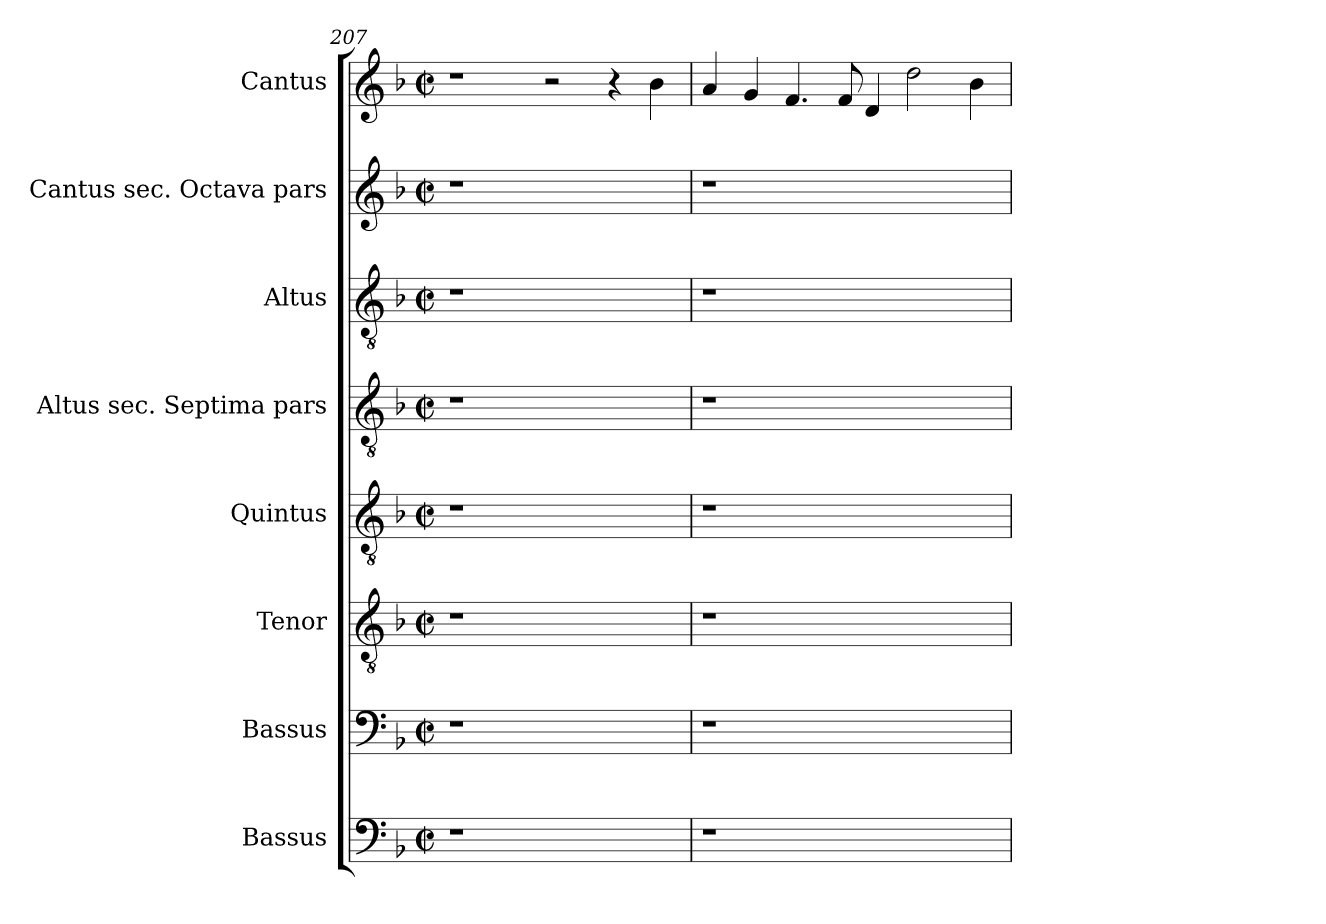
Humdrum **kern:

**kern	**kern	**kern	**kern	**kern	**kern	**kern	**kern
*part8	*part7	*part6	*part5	*part4	*part3	*part2	*part1
*staff8	*staff7	*staff6	*staff5	*staff4	*staff3	*staff2	*staff1
*I"Bassus	*I"Bassus	*I"Tenor	*I"Quintus	*I"Altus sec. Septima pars	*I"Altus	*I"Cantus sec. Octava pars	*I"Cantus
*	*I'Bassus	*I'Tenor	*I'Quintus	*	*I'Altus	*	*I'Cantus
*clefF4	*clefF4	*clefGv2	*clefGv2	*clefGv2	*clefGv2	*clefG2	*clefG2
*k[b-]	*k[b-]	*k[b-]	*k[b-]	*k[b-]	*k[b-]	*k[b-]	*k[b-]
*F:	*F:	*F:	*F:	*F:	*F:	*F:	*F:
*M2/2	*M2/2	*M2/2	*M2/2	*M2/2	*M2/2	*M2/2	*M2/2
*met(c|)	*met(c|)	*met(c|)	*met(c|)	*met(c|)	*met(c|)	*met(c|)	*met(c|)
=207	=207	=207	=207	=207	=207	=207	=207
1r	1r	1r	1r	1r	1r	1r	1r
1ryy	1ryy	1ryy	1ryy	1ryy	1ryy	1ryy	2r
.	.	.	.	.	.	.	4r
.	.	.	.	.	.	.	4b-\
=208	=208	=208	=208	=208	=208	=208	=208
1r	1r	1r	1r	1r	1r	1r	4a/
.	.	.	.	.	.	.	4g/
.	.	.	.	.	.	.	4.f/
.	.	.	.	.	.	.	8f/
1ryy	1ryy	1ryy	1ryy	1ryy	1ryy	1ryy	4d/
.	.	.	.	.	.	.	2dd\
.	.	.	.	.	.	.	4b-\
=	=	=	=	=	=	=	=
*-	*-	*-	*-	*-	*-	*-	*-
